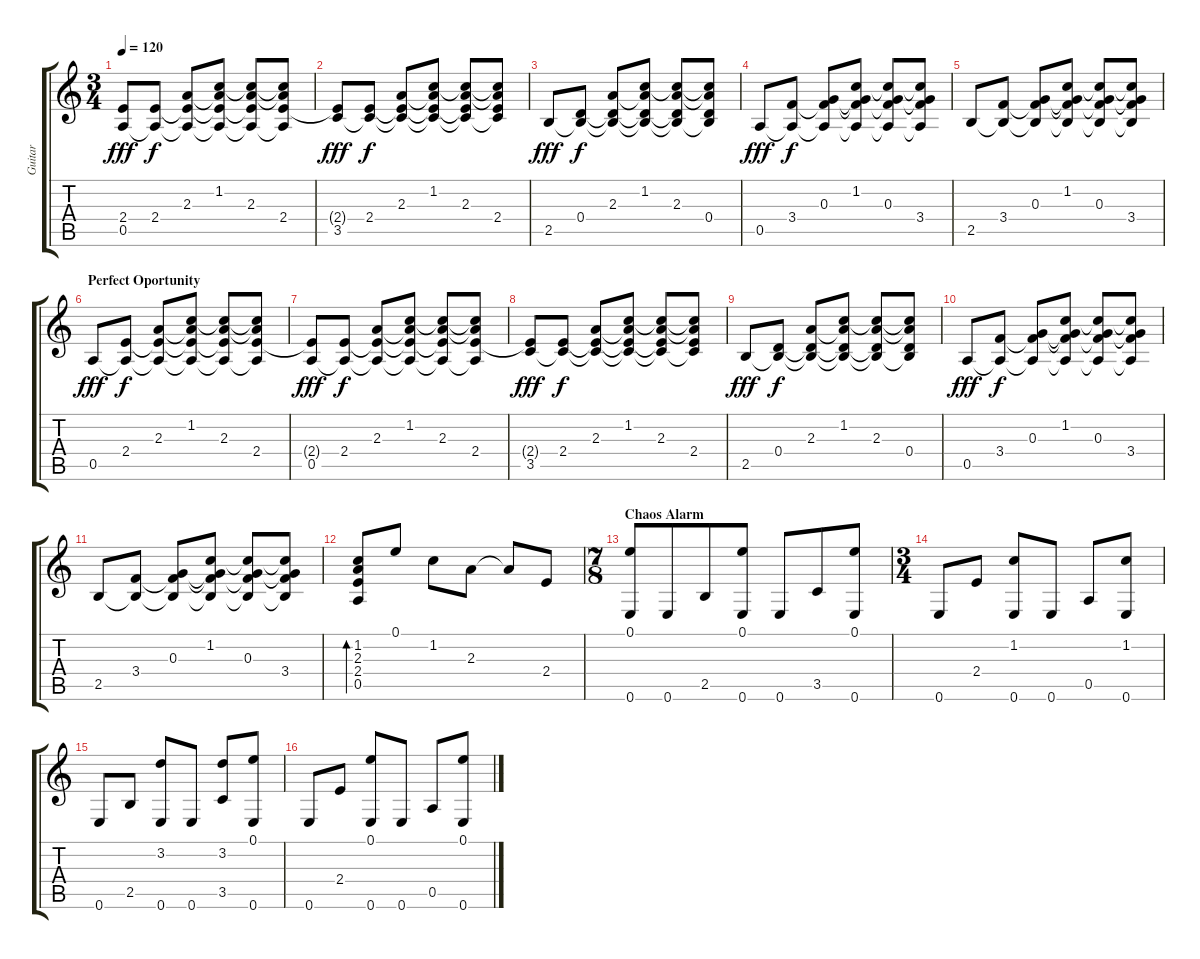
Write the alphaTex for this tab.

\track ("Guitar" "Guitar") {instrument acousticguitarnylon}
\staff {score tabs}
\tuning (E4 B3 G3 D3 A2 E2) {hide}
\ts (3 4)
\tempo 120
\clef g2
\ks c
(2.4{t} 0.5).8{dy fff} (2.4 0.5{t}).8{dy f} (2.3 2.4{t} 0.5{t}).8 (1.2 2.3{t} 2.4{t} 0.5{t}).8 (1.2{t} 2.3 2.4{t} 0.5{t}).8 (1.2{t} 2.3{t} 2.4 0.5{t}).8 |
(2.4{t} 3.5).8{dy fff} (2.4 3.5{t}).8{dy f} (2.3 2.4{t} 3.5{t}).8 (1.2 2.3{t} 2.4{t} 3.5{t}).8 (1.2{t} 2.3 2.4{t} 3.5{t}).8 (1.2{t} 2.3{t} 2.4 3.5{t}).8 |
2.5.8{dy fff} (0.4 2.5{t}).8{dy f} (2.3 0.4{t} 2.5{t}).8 (1.2 2.3{t} 0.4{t} 2.5{t}).8 (1.2{t} 2.3 0.4{t} 2.5{t}).8 (1.2{t} 2.3{t} 0.4 2.5{t}).8 |
0.5.8{dy fff} (3.4 0.5{t}).8{dy f} (0.3 3.4{t} 0.5{t}).8 (1.2 0.3{t} 3.4{t} 0.5{t}).8 (1.2{t} 0.3 3.4{t} 0.5{t}).8 (1.2{t} 0.3{t} 3.4 0.5{t}).8 |
2.5.8 (3.4 2.5{t}).8 (0.3 3.4{t} 2.5{t}).8 (1.2 0.3{t} 3.4{t} 2.5{t}).8 (1.2{t} 0.3 3.4{t} 2.5{t}).8 (1.2{t} 0.3{t} 3.4 2.5{t}).8 |
\section ("" "Perfect Oportunity")
0.5.8{dy fff} (2.4 0.5{t}).8{dy f} (2.3 2.4{t} 0.5{t}).8 (1.2 2.3{t} 2.4{t} 0.5{t}).8 (1.2{t} 2.3 2.4{t} 0.5{t}).8 (1.2{t} 2.3{t} 2.4 0.5{t}).8 |
(2.4{t} 0.5).8{dy fff} (2.4 0.5{t}).8{dy f} (2.3 2.4{t} 0.5{t}).8 (1.2 2.3{t} 2.4{t} 0.5{t}).8 (1.2{t} 2.3 2.4{t} 0.5{t}).8 (1.2{t} 2.3{t} 2.4 0.5{t}).8 |
(2.4{t} 3.5).8{dy fff} (2.4 3.5{t}).8{dy f} (2.3 2.4{t} 3.5{t}).8 (1.2 2.3{t} 2.4{t} 3.5{t}).8 (1.2{t} 2.3 2.4{t} 3.5{t}).8 (1.2{t} 2.3{t} 2.4 3.5{t}).8 |
2.5.8{dy fff} (0.4 2.5{t}).8{dy f} (2.3 0.4{t} 2.5{t}).8 (1.2 2.3{t} 0.4{t} 2.5{t}).8 (1.2{t} 2.3 0.4{t} 2.5{t}).8 (1.2{t} 2.3{t} 0.4 2.5{t}).8 |
0.5.8{dy fff} (3.4 0.5{t}).8{dy f} (0.3 3.4{t} 0.5{t}).8 (1.2 0.3{t} 3.4{t} 0.5{t}).8 (1.2{t} 0.3 3.4{t} 0.5{t}).8 (1.2{t} 0.3{t} 3.4 0.5{t}).8 |
2.5.8 (3.4 2.5{t}).8 (0.3 3.4{t} 2.5{t}).8 (1.2 0.3{t} 3.4{t} 2.5{t}).8 (1.2{t} 0.3 3.4{t} 2.5{t}).8 (1.2{t} 0.3{t} 3.4 2.5{t}).8 |
(1.2 2.3 2.4 0.5).8{bd 120} 0.1.8 1.2.8 2.3.8 2.3{t}.8 2.4.8 |
\ts (7 8)
\section ("" "Chaos Alarm")
(0.1 0.6).8 0.6.8 2.5.8 (0.1 0.6).8 0.6.8 3.5.8 (0.1 0.6).8 |
\ts (3 4)
0.6.8 2.4.8 (1.2 0.6).8 0.6.8 0.5.8 (1.2 0.6).8 |
0.6.8 2.5.8 (3.2 0.6).8 0.6.8 (3.2 3.5).8 (0.1 0.6).8 |
0.6.8 2.4.8 (0.1 0.6).8 0.6.8 0.5.8 (0.1 0.6).8
